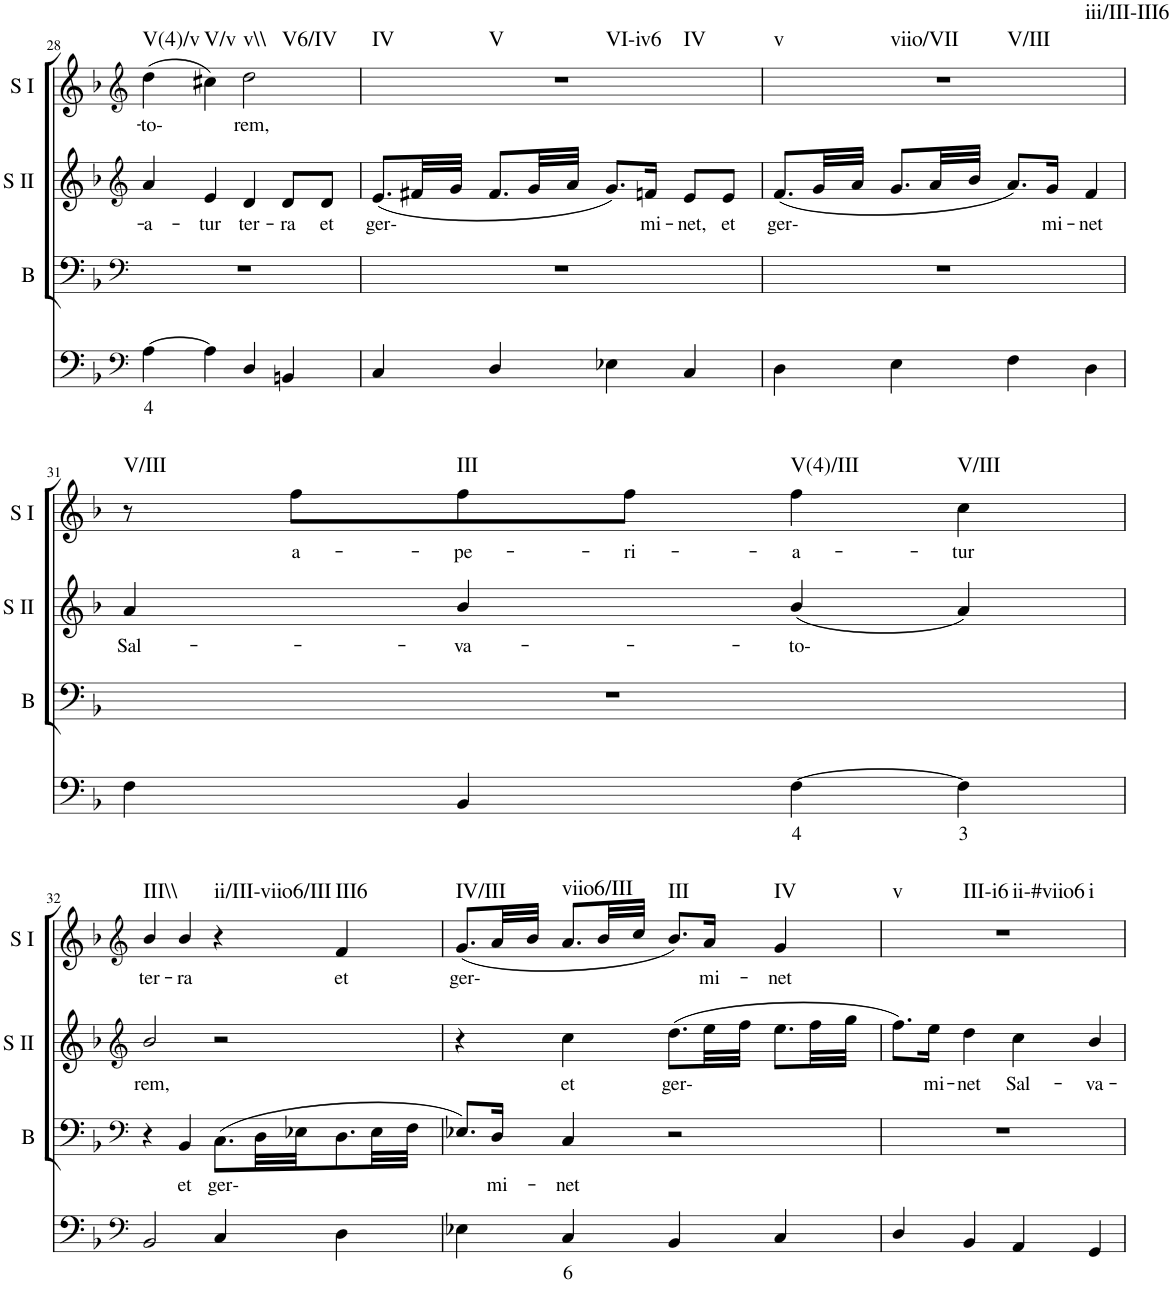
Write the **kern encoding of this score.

**kern	**text	**kern	**text	**kern	**text	**kern	**text	**harte
*part4	*part4	*part3	*part3	*part2	*part2	*part1	*part1	*part1
*staff4	*staff4	*staff3	*staff3	*staff2	*staff2	*staff1	*staff1	*
*I"Continuo	*	*I"Bass	*	*I"Soprano II	*	*I"Soprano I	*	*
*	*	*I'B	*	*I'S II	*	*I'S I	*	*
!!LO:PB:g=z
*clefF4	*	*clefF4	*	*clefG2	*	*clefG2	*	*
*k[b-]	*	*k[b-]	*	*k[b-]	*	*k[b-]	*	*
*	*	*	*	*M4/4	*	*M4/4	*	*
=28	=28	=28	=28	=28	=28	=28	=28	=28
!	!LO:LY:b	!	!	!	!LO:LY:b	!	!LO:LY:b	!LO:H:kt=V(4)/v
[4A\	4	1r	.	4a/	a-	(4dd\	to-	N
!	!	!	!	!	!LO:LY:b	!	!	!LO:H:kt=V/v
4A\]	.	.	.	4e/	tur	4cc#X\)	.	N
!	!	!	!	!	!LO:LY:b	!	!LO:LY:b	!LO:H:n=1:kt=v\\
!	!	!	!	!	!	!	!	!LO:H:n=2:kt=V6/IV
4D/	.	.	.	4d/	ter-	2dd\	rem,	N N
!	!	!	!	!	!LO:LY:b	!	!	!
4BBn/	.	.	.	8d/L	ra	.	.	.
!	!	!	!	!	!LO:LY:b	!	!	!
.	.	.	.	8d/J	et	.	.	.
=29	=29	=29	=29	=29	=29	=29	=29	=29
!	!	!	!	!	!LO:LY:b	!	!	!LO:H:n=1:kt=IV
!	!	!	!	!	!	!	!	!LO:H:n=2:kt=V
!	!	!	!	!	!	!	!	!LO:H:n=3:kt=VI-iv6
!	!	!	!	!	!	!	!	!LO:H:n=4:kt=IV
4C/	.	1r	.	(8.e/L	ger-	1r	.	N N N N
.	.	.	.	32f#X/LL	.	.	.	.
.	.	.	.	32g/JJJ	.	.	.	.
4D/	.	.	.	8.f#/L	.	.	.	.
.	.	.	.	32g/LL	.	.	.	.
.	.	.	.	32a/JJJ	.	.	.	.
4E-X\	.	.	.	8.g/L)	.	.	.	.
!	!	!	!	!	!LO:LY:b	!	!	!
.	.	.	.	16fn/Jk	mi-	.	.	.
!	!	!	!	!	!LO:LY:b	!	!	!
4C/	.	.	.	8e/L	net,	.	.	.
!	!	!	!	!	!LO:LY:b	!	!	!
.	.	.	.	8e/J	et	.	.	.
=30	=30	=30	=30	=30	=30	=30	=30	=30
!	!	!	!	!	!LO:LY:b	!	!	!LO:H:n=1:kt=v
!	!	!	!	!	!	!	!	!LO:H:n=2:kt=viio/VII
!	!	!	!	!	!	!	!	!LO:H:n=3:kt=V/III
!	!	!	!	!	!	!	!	!LO:H:n=4:kt=iii/III-III6
4D\	.	1r	.	(8.f/L	ger-	1r	.	N N N N
.	.	.	.	32g/LL	.	.	.	.
.	.	.	.	32a/JJJ	.	.	.	.
4E\	.	.	.	8.g/L	.	.	.	.
.	.	.	.	32a/LL	.	.	.	.
.	.	.	.	32b-/JJJ	.	.	.	.
4F\	.	.	.	8.a/L)	.	.	.	.
!	!	!	!	!	!LO:LY:b	!	!	!
.	.	.	.	16g/Jk	mi-	.	.	.
!	!	!	!	!	!LO:LY:b	!	!	!
4D\	.	.	.	4f/	net	.	.	.
!!LO:LB:g=z
=31	=31	=31	=31	=31	=31	=31	=31	=31
!	!	!	!	!	!LO:LY:b	!	!	!LO:H:kt=V/III
4F\	.	1r	.	4a/	Sal-	8r	.	N
!	!	!	!	!	!	!	!LO:LY:b	!
.	.	.	.	.	.	8ff\L	a-	.
!	!	!	!	!	!LO:LY:b	!	!LO:LY:b	!LO:H:kt=III
4BB-/	.	.	.	4b-/	va-	8ff\	pe-	N
!	!	!	!	!	!	!	!LO:LY:b	!
.	.	.	.	.	.	8ff\J	ri-	.
!	!LO:LY:b	!	!	!	!LO:LY:b	!	!LO:LY:b	!LO:H:kt=V(4)/III
[4F\	4	.	.	(4b-/	to-	4ff\	a-	N
!	!LO:LY:b	!	!	!	!	!	!LO:LY:b	!LO:H:kt=V/III
4F\]	3	.	.	4a/)	.	4cc\	tur	N
!!LO:LB:g=z
=32	=32	=32	=32	=32	=32	=32	=32	=32
*clefF4	*	*clefF4	*	*clefG2	*	*clefG2	*	*
!	!	!	!	!	!LO:LY:b	!	!LO:LY:b	!LO:H:kt=III\\
2BB-/	.	4r	.	2b-/	rem,	4b-/	ter-	N
!	!	!	!LO:LY:b	!	!	!	!LO:LY:b	!
.	.	4BB-/	et	.	.	4b-/	ra	.
!	!	!	!LO:LY:b	!	!	!	!	!LO:H:kt=ii/III-viio6/III
4C/	.	(8.C\L	ger-	2r	.	4r	.	N
.	.	32D\LL	.	.	.	.	.	.
.	.	32E-X\JJ	.	.	.	.	.	.
!	!	!	!	!	!	!	!LO:LY:b	!LO:H:kt=III6
4D\	.	8.D\	.	.	.	4f/	et	N
.	.	32E-\LL	.	.	.	.	.	.
.	.	32F\JJJ	.	.	.	.	.	.
=33	=33	=33	=33	=33	=33	=33	=33	=33
!	!	!	!	!	!	!	!LO:LY:b	!LO:H:kt=IV/III
4E-X\	.	8.E-X/L)	.	4r	.	(8.g/L	ger-	N
!	!	!	!LO:LY:b	!	!	!	!	!
.	.	16D/Jk	mi-	.	.	32a/LL	.	.
.	.	.	.	.	.	32b-/JJJ	.	.
!	!LO:LY:b	!	!LO:LY:b	!	!LO:LY:b	!	!	!LO:H:kt=viio6/III
4C/	6	4C/	net	4cc\	et	8.a/L	.	N
.	.	.	.	.	.	32b-/LL	.	.
.	.	.	.	.	.	32cc/JJJ	.	.
!	!	!	!	!	!LO:LY:b	!	!	!LO:H:kt=III
4BB-/	.	2r	.	(8.dd\L	ger-	8.b-/L)	.	N
!	!	!	!	!	!	!	!LO:LY:b	!
.	.	.	.	32ee\LL	.	16a/Jk	mi-	.
.	.	.	.	32ff\JJJ	.	.	.	.
!	!	!	!	!	!	!	!LO:LY:b	!LO:H:kt=IV
4C/	.	.	.	8.ee\L	.	4g/	net	N
.	.	.	.	32ff\LL	.	.	.	.
.	.	.	.	32gg\JJJ	.	.	.	.
=34	=34	=34	=34	=34	=34	=34	=34	=34
!	!	!	!	!	!	!	!	!LO:H:n=1:kt=v
!	!	!	!	!	!	!	!	!LO:H:n=2:kt=III-i6
!	!	!	!	!	!	!	!	!LO:H:n=3:kt=ii-#viio6
!	!	!	!	!	!	!	!	!LO:H:n=4:kt=i
4D/	.	1r	.	8.ff\L)	.	1r	.	N N N N
!	!	!	!	!	!LO:LY:b	!	!	!
.	.	.	.	16ee\Jk	mi-	.	.	.
!	!	!	!	!	!LO:LY:b	!	!	!
4BB-/	.	.	.	4dd\	net	.	.	.
!	!	!	!	!	!LO:LY:b	!	!	!
4AA/	.	.	.	4cc\	Sal-	.	.	.
!	!	!	!	!	!LO:LY:b	!	!	!
4GG/	.	.	.	4b-/	va-	.	.	.
=	=	=	=	=	=	=	=	=
*-	*-	*-	*-	*-	*-	*-	*-	*-
